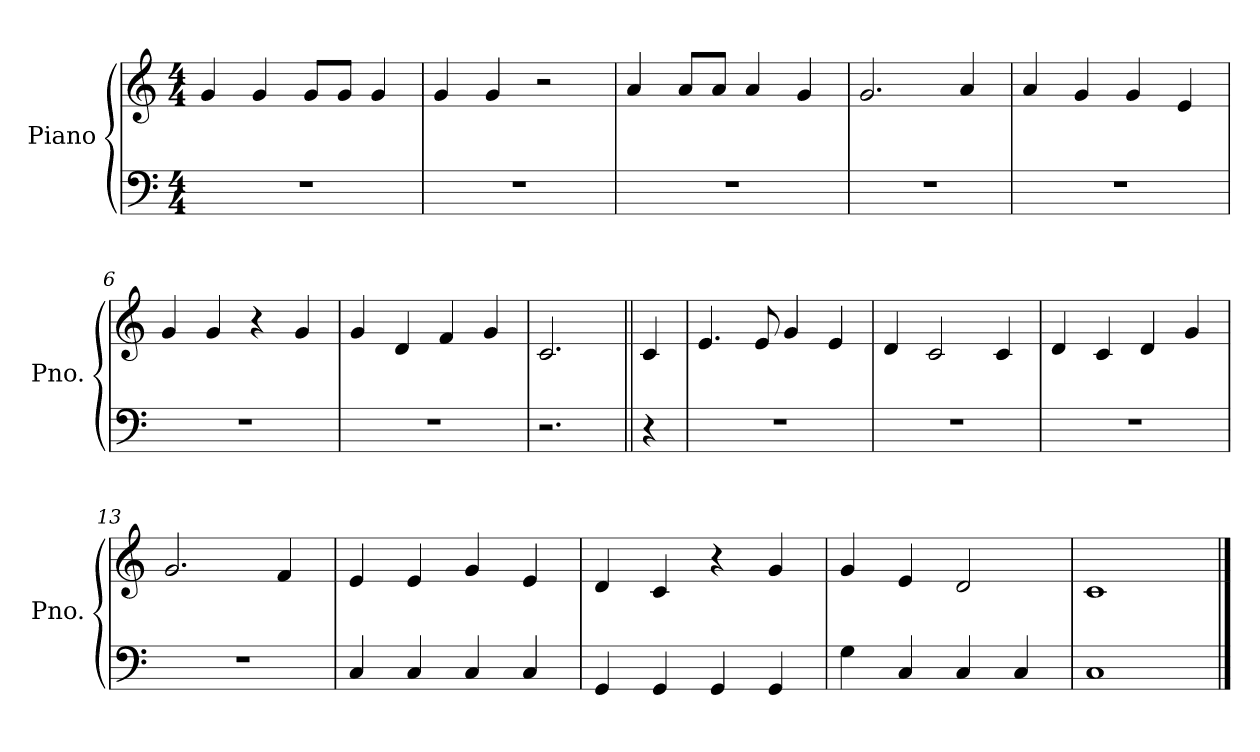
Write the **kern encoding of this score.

**kern	**kern
*part1	*part1
*staff2	*staff1
*I"Piano	*
*I'Pno.	*
*clefF4	*clefG2
*k[]	*k[]
*M4/4	*M4/4
=1	=1
1r	4g/
.	4g/
.	8g/L
.	8g/J
.	4g/
=2	=2
1r	4g/
.	4g/
.	2r
=3	=3
1r	4a/
.	8a/L
.	8a/J
.	4a/
.	4g/
=4	=4
1r	2.g/
.	4a/
=5	=5
1r	4a/
.	4g/
.	4g/
.	4e/
=6	=6
1r	4g/
.	4g/
.	4r
.	4g/
=7	=7
1r	4g/
.	4d/
.	4f/
.	4g/
=8	=8
2.r	2.c/
=9||	=9||
4r	4c/
=10	=10
1r	4.e/
.	8e/
.	4g/
.	4e/
=11	=11
1r	4d/
.	2c/
.	4c/
!!LO:LB:g=z
=12	=12
1r	4d/
.	4c/
.	4d/
.	4g/
=13	=13
1r	2.g/
.	4f/
=14	=14
4C/	4e/
4C/	4e/
4C/	4g/
4C/	4e/
=15	=15
4GG/	4d/
4GG/	4c/
4GG/	4r
4GG/	4g/
=16	=16
4G\	4g/
4C/	4e/
4C/	2d/
4C/	.
=17	=17
1C	1c
==	==
*-	*-
